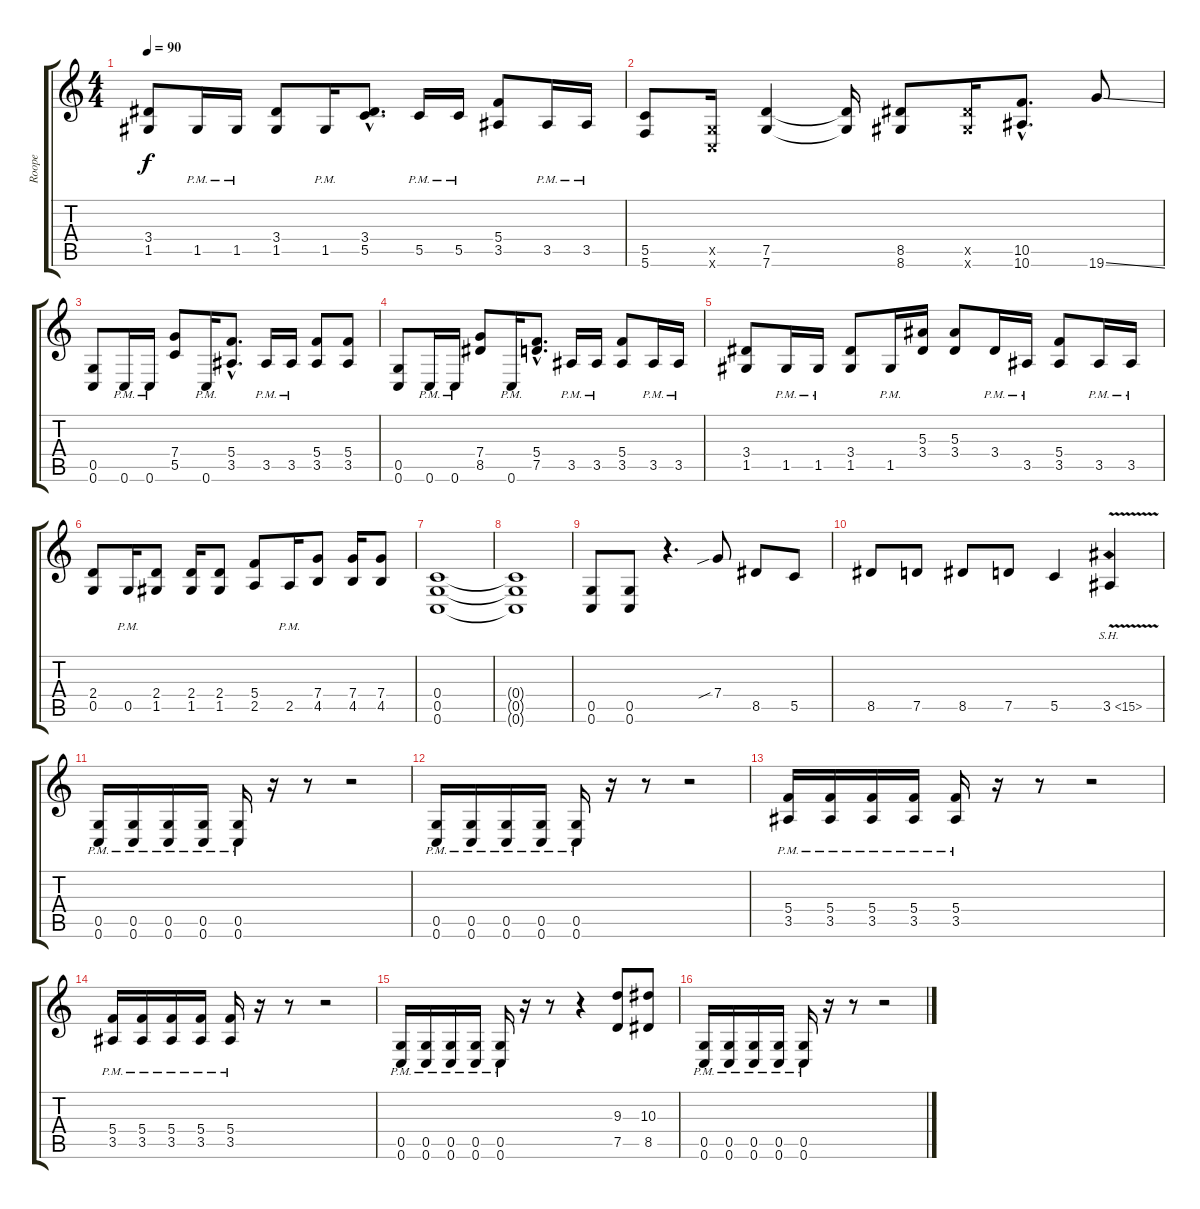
\track ("Roope" "Roope") {instrument distortionguitar}
\staff {score tabs}
\tuning (D4 A3 F3 C3 G2 C2) {hide}
\ts (4 4)
\tempo 90
\clef g2
\ks c
(3.4 1.5).8{dy f} 1.5{pm}.16 1.5{pm}.16 (3.4 1.5).8 1.5{pm}.16 (3.4{hac} 5.5{hac}).8{d} 5.5{pm}.16 5.5{pm}.16 (5.4 3.5).8 3.5{pm}.16 3.5{pm}.16 |
(5.5 5.6).8 (0.5{x} 0.6{x}).16 (7.5 7.6).4 (7.5{t} 7.6{t}).16 (8.5 8.6).8 (8.5{x} 8.6{x}).16 (10.5{hac} 10.6{hac}).8{d} 19.6{ss}.8 |
(0.5 0.6).8 0.6{pm}.16 0.6{pm}.16 (7.4 5.5).8 0.6{pm}.16 (5.4{hac} 3.5{hac}).8{d} 3.5{pm}.16 3.5{pm}.16 (5.4 3.5).8 (5.4 3.5).8 |
(0.5 0.6).8 0.6{pm}.16 0.6{pm}.16 (7.4 8.5).8 0.6{pm}.16 (5.4{hac} 7.5{hac}).8{d} 3.5{pm}.16 3.5{pm}.16 (5.4 3.5).8 3.5{pm}.16 3.5{pm}.16 |
(3.4 1.5).8 1.5{pm}.16 1.5{pm}.16 (3.4 1.5).8 1.5{pm}.16 (5.3 3.4).16 (5.3 3.4).8 3.4{pm}.16 3.5{pm}.16 (5.4 3.5).8 3.5{pm}.16 3.5{pm}.16 |
(2.4 0.5).8 0.5{pm}.16 (2.4 1.5).8 (2.4 1.5).16 (2.4 1.5).8 (5.4 2.5).8 2.5{pm}.16 (7.4 4.5).8 (7.4 4.5).16 (7.4 4.5).8 |
(0.4 0.5 0.6).1 |
(0.4{t} 0.5{t} 0.6{t}).1 |
(0.5 0.6).8 (0.5 0.6).8 r.4{d} 7.4{sib}.8 8.5.8 5.5.8 |
8.5.8 7.5.8 8.5.8 7.5.8 5.5.4 3.5{sh 12 v}.4 |
(0.5{pm} 0.6{pm}).16 (0.5{pm} 0.6{pm}).16 (0.5{pm} 0.6{pm}).16 (0.5{pm} 0.6{pm}).16 (0.5{pm} 0.6{pm}).16 r.16 r.8 r.2 |
(0.5{pm} 0.6{pm}).16 (0.5{pm} 0.6{pm}).16 (0.5{pm} 0.6{pm}).16 (0.5{pm} 0.6{pm}).16 (0.5{pm} 0.6{pm}).16 r.16 r.8 r.2 |
(5.4{pm} 3.5{pm}).16 (5.4{pm} 3.5{pm}).16 (5.4{pm} 3.5{pm}).16 (5.4{pm} 3.5{pm}).16 (5.4{pm} 3.5{pm}).16 r.16 r.8 r.2 |
(5.4{pm} 3.5{pm}).16 (5.4{pm} 3.5{pm}).16 (5.4{pm} 3.5{pm}).16 (5.4{pm} 3.5{pm}).16 (5.4{pm} 3.5{pm}).16 r.16 r.8 r.2 |
(0.5{pm} 0.6{pm}).16 (0.5{pm} 0.6{pm}).16 (0.5{pm} 0.6{pm}).16 (0.5{pm} 0.6{pm}).16 (0.5{pm} 0.6{pm}).16 r.16 r.8 r.4 (9.3 7.5).8 (10.3 8.5).8 |
(0.5{pm} 0.6{pm}).16 (0.5{pm} 0.6{pm}).16 (0.5{pm} 0.6{pm}).16 (0.5{pm} 0.6{pm}).16 (0.5{pm} 0.6{pm}).16 r.16 r.8 r.2
